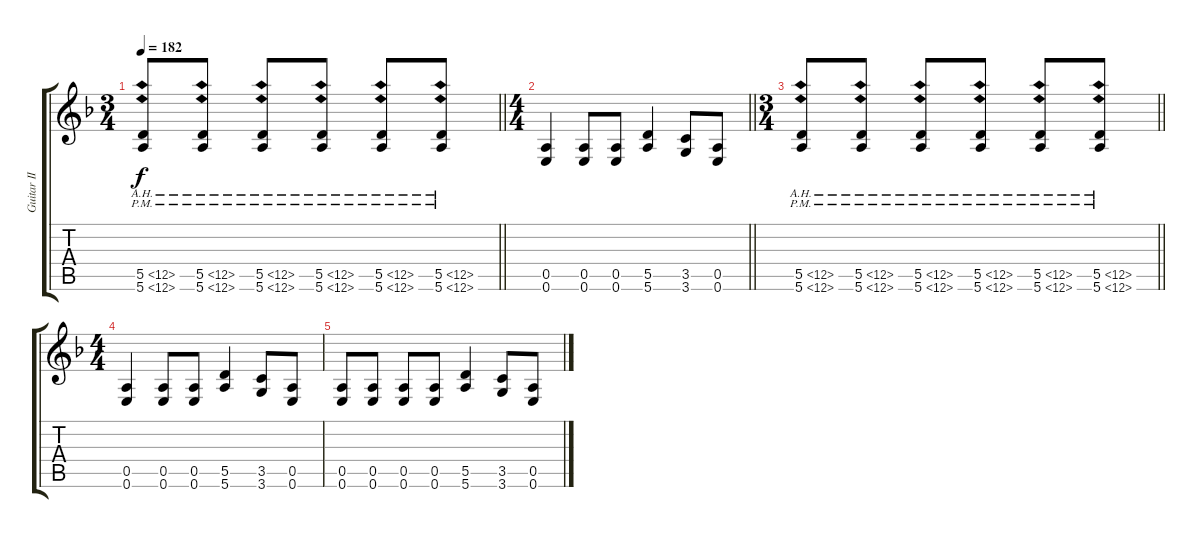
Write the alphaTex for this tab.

\track ("Guitar II" "Guitar II") {instrument distortionguitar}
\staff {score tabs}
\tuning (E4 B3 G3 D3 A2 E2) {hide}
\ts (3 4)
\tempo 182
\clef g2
\barLineRight lightlight
\ks f
(5.5{ah 7 pm} 5.6{ah 7 pm}).8{dy f} (5.5{ah 7 pm} 5.6{ah 7 pm}).8 (5.5{ah 7 pm} 5.6{ah 7 pm}).8 (5.5{ah 7 pm} 5.6{ah 7 pm}).8 (5.5{ah 7 pm} 5.6{ah 7 pm}).8 (5.5{ah 7 pm} 5.6{ah 7 pm}).8 |
\ts (4 4)
\barLineRight lightlight
(0.5 0.6).4 (0.5 0.6).8 (0.5 0.6).8 (5.5 5.6).4 (3.5 3.6).8 (0.5 0.6).8 |
\ts (3 4)
\barLineRight lightlight
(5.5{ah 7 pm} 5.6{ah 7 pm}).8 (5.5{ah 7 pm} 5.6{ah 7 pm}).8 (5.5{ah 7 pm} 5.6{ah 7 pm}).8 (5.5{ah 7 pm} 5.6{ah 7 pm}).8 (5.5{ah 7 pm} 5.6{ah 7 pm}).8 (5.5{ah 7 pm} 5.6{ah 7 pm}).8 |
\ts (4 4)
(0.5 0.6).4 (0.5 0.6).8 (0.5 0.6).8 (5.5 5.6).4 (3.5 3.6).8 (0.5 0.6).8 |
(0.5 0.6).8 (0.5 0.6).8 (0.5 0.6).8 (0.5 0.6).8 (5.5 5.6).4 (3.5 3.6).8 (0.5 0.6).8
